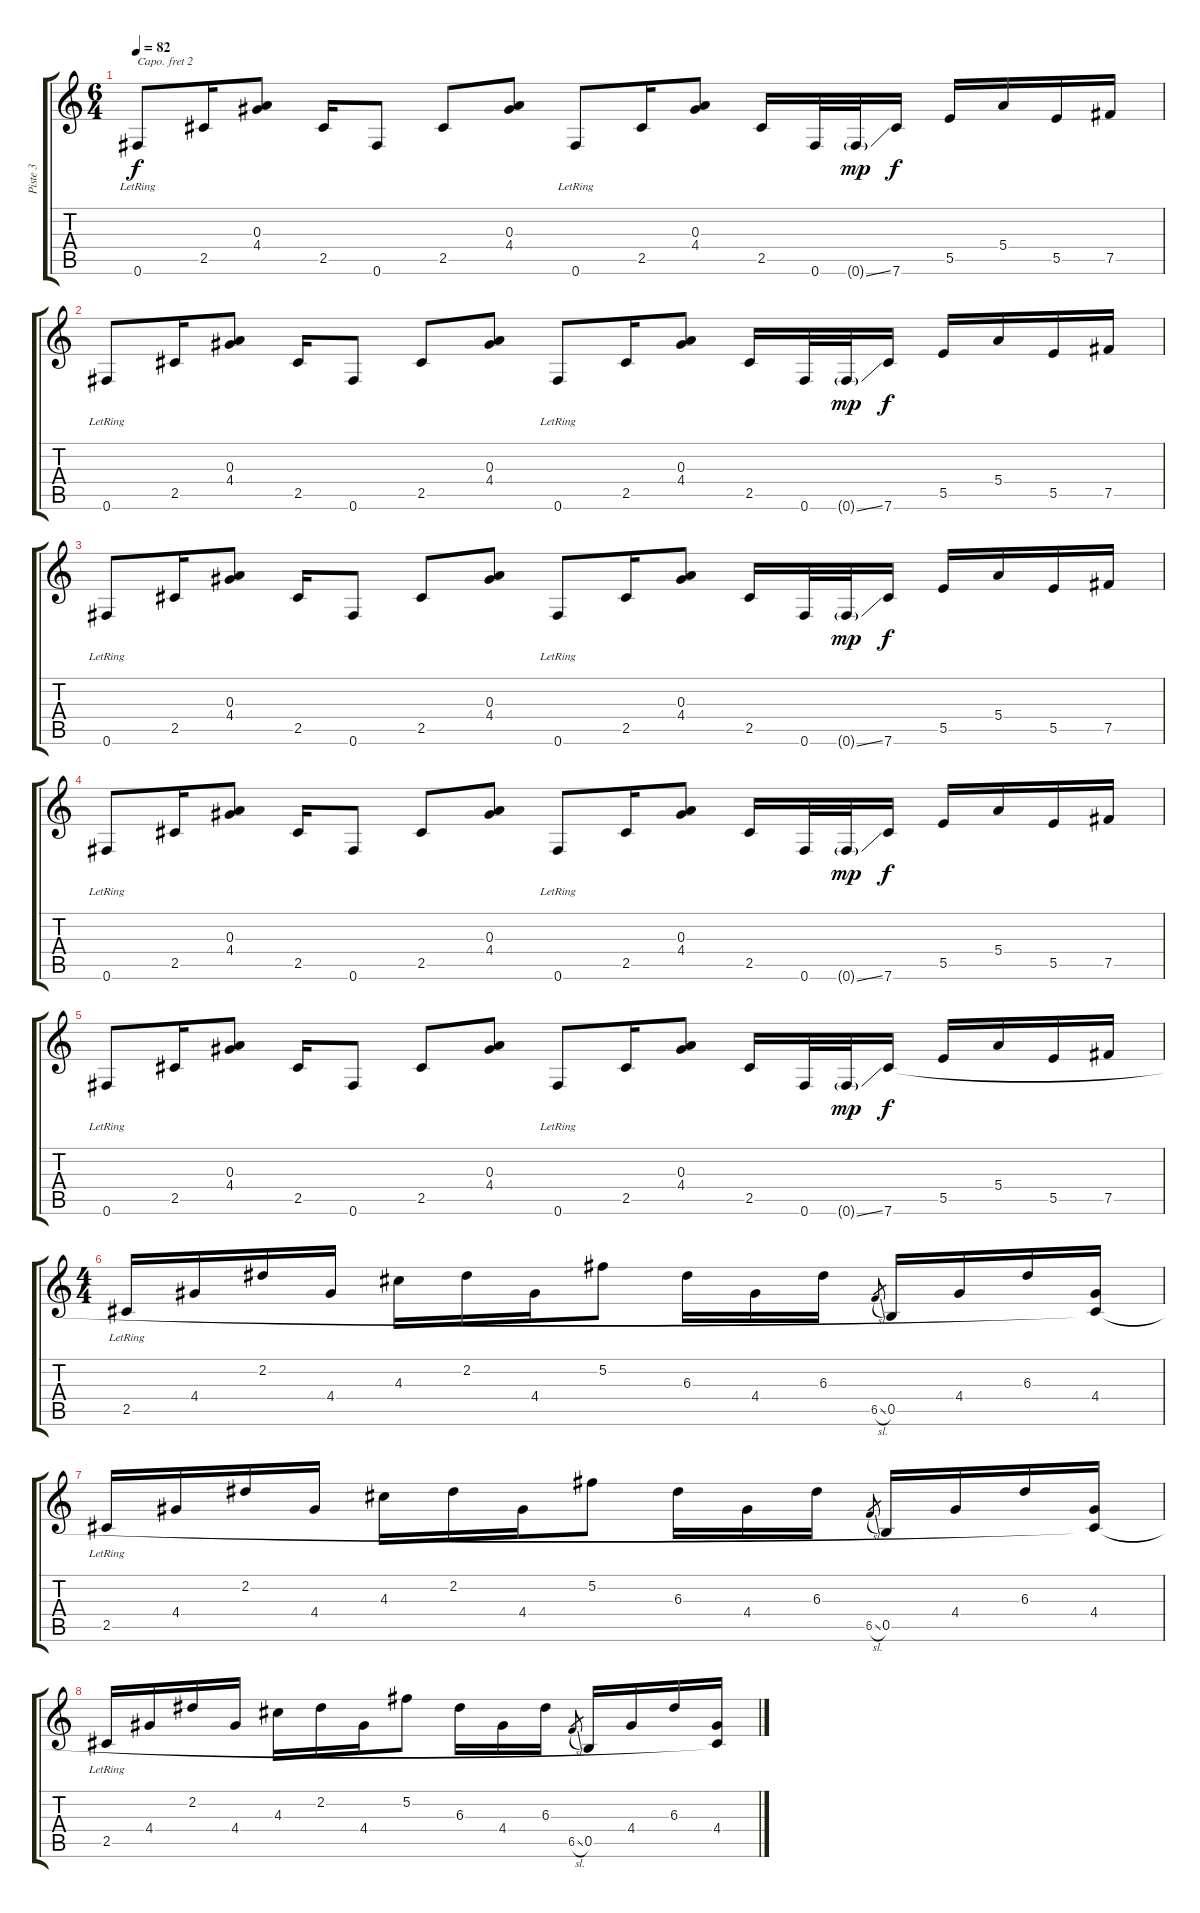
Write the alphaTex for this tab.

\track ("Piste 3" "Piste 3") {instrument electricguitarjazz}
\staff {score tabs}
\capo 2
\tuning (E4 B3 G3 D3 A2 E2) {hide}
\ts (6 4)
\tempo 82
\clef g2
\ks c
0.6{lr}.8{dy f} 2.5.16 (0.3 4.4).8 2.5.16 0.6.8 2.5.8 (0.3 4.4).8 0.6{lr}.8 2.5.16 (0.3 4.4).8 2.5.16 0.6.32 0.6{ss g}.32{dy mp} 7.6.16{dy f} 5.5.16 5.4.16 5.5.16 7.5.16 |
0.6{lr}.8 2.5.16 (0.3 4.4).8 2.5.16 0.6.8 2.5.8 (0.3 4.4).8 0.6{lr}.8 2.5.16 (0.3 4.4).8 2.5.16 0.6.32 0.6{ss g}.32{dy mp} 7.6.16{dy f} 5.5.16 5.4.16 5.5.16 7.5.16 |
0.6{lr}.8 2.5.16 (0.3 4.4).8 2.5.16 0.6.8 2.5.8 (0.3 4.4).8 0.6{lr}.8 2.5.16 (0.3 4.4).8 2.5.16 0.6.32 0.6{ss g}.32{dy mp} 7.6.16{dy f} 5.5.16 5.4.16 5.5.16 7.5.16 |
0.6{lr}.8 2.5.16 (0.3 4.4).8 2.5.16 0.6.8 2.5.8 (0.3 4.4).8 0.6{lr}.8 2.5.16 (0.3 4.4).8 2.5.16 0.6.32 0.6{ss g}.32{dy mp} 7.6.16{dy f} 5.5.16 5.4.16 5.5.16 7.5.16 |
0.6{lr}.8 2.5.16 (0.3 4.4).8 2.5.16 0.6.8 2.5.8 (0.3 4.4).8 0.6{lr}.8 2.5.16 (0.3 4.4).8 2.5.16 0.6.32 0.6{ss g}.32{dy mp} 7.6.16{dy f} 5.5.16 5.4.16 5.5.16 7.5.16 |
\ts (4 4)
2.5{lr}.16 4.4.16 2.2.16 4.4.16 4.3.16 2.2.16 4.4.16 5.2.8 6.3.16 4.4.16 6.3.16 6.5{sl}.8{gr} 0.5.16 4.4.16 6.3.16 (4.4 7.6{t}).16 |
2.5{lr}.16 4.4.16 2.2.16 4.4.16 4.3.16 2.2.16 4.4.16 5.2.8 6.3.16 4.4.16 6.3.16 6.5{sl}.8{gr} 0.5.16 4.4.16 6.3.16 (4.4 7.6{t}).16 |
2.5{lr}.16 4.4.16 2.2.16 4.4.16 4.3.16 2.2.16 4.4.16 5.2.8 6.3.16 4.4.16 6.3.16 6.5{sl}.8{gr} 0.5.16 4.4.16 6.3.16 (4.4 7.6{t}).16
